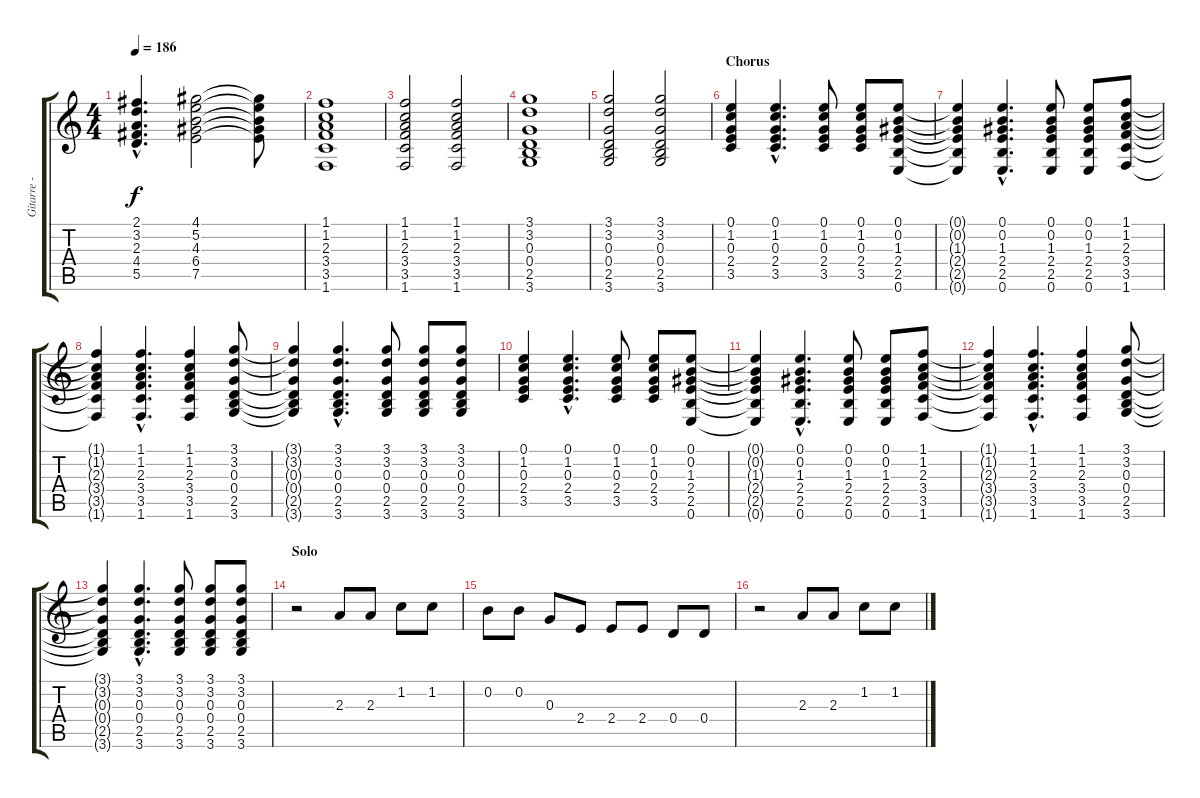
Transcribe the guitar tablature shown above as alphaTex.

\track ("Gitarre - Farin Urlaub" "Gitarre - ") {instrument electricguitarclean}
\staff {score tabs}
\tuning (E4 B3 G3 D3 A2 E2) {hide}
\ts (4 4)
\tempo 186
\clef g2
\ks c
(2.1{hac} 3.2{hac} 2.3{hac} 4.4{hac} 5.5{hac}).4{d dy f} (4.1 5.2 4.3 6.4 7.5).2 (4.1{t} 5.2{t} 4.3{t} 6.4{t} 7.5{t}).8 |
(1.1 1.2 2.3 3.4 3.5 1.6).1 |
(1.1 1.2 2.3 3.4 3.5 1.6).2 (1.1 1.2 2.3 3.4 3.5 1.6).2 |
(3.1 3.2 0.3 0.4 2.5 3.6).1 |
(3.1 3.2 0.3 0.4 2.5 3.6).2 (3.1 3.2 0.3 0.4 2.5 3.6).2 |
\section ("" "Chorus")
(0.1 1.2 0.3 2.4 3.5).4 (0.1{hac} 1.2{hac} 0.3{hac} 2.4{hac} 3.5{hac}).4{d} (0.1 1.2 0.3 2.4 3.5).8 (0.1 1.2 0.3 2.4 3.5).8 (0.1 0.2 1.3 2.4 2.5 0.6).8 |
(0.1{t} 0.2{t} 1.3{t} 2.4{t} 2.5{t} 0.6{t}).4 (0.1{hac} 0.2{hac} 1.3{hac} 2.4{hac} 2.5{hac} 0.6{hac}).4{d} (0.1 0.2 1.3 2.4 2.5 0.6).8 (0.1 0.2 1.3 2.4 2.5 0.6).8 (1.1 1.2 2.3 3.4 3.5 1.6).8 |
(1.1{t} 1.2{t} 2.3{t} 3.4{t} 3.5{t} 1.6{t}).4 (1.1{hac} 1.2{hac} 2.3{hac} 3.4{hac} 3.5{hac} 1.6{hac}).4{d} (1.1 1.2 2.3 3.4 3.5 1.6).4 (3.1 3.2 0.3 0.4 2.5 3.6).8 |
(3.1{t} 3.2{t} 0.3{t} 0.4{t} 2.5{t} 3.6{t}).4 (3.1{hac} 3.2{hac} 0.3{hac} 0.4{hac} 2.5{hac} 3.6{hac}).4{d} (3.1 3.2 0.3 0.4 2.5 3.6).8 (3.1 3.2 0.3 0.4 2.5 3.6).8 (3.1 3.2 0.3 0.4 2.5 3.6).8 |
(0.1 1.2 0.3 2.4 3.5).4 (0.1{hac} 1.2{hac} 0.3{hac} 2.4{hac} 3.5{hac}).4{d} (0.1 1.2 0.3 2.4 3.5).8 (0.1 1.2 0.3 2.4 3.5).8 (0.1 0.2 1.3 2.4 2.5 0.6).8 |
(0.1{t} 0.2{t} 1.3{t} 2.4{t} 2.5{t} 0.6{t}).4 (0.1{hac} 0.2{hac} 1.3{hac} 2.4{hac} 2.5{hac} 0.6{hac}).4{d} (0.1 0.2 1.3 2.4 2.5 0.6).8 (0.1 0.2 1.3 2.4 2.5 0.6).8 (1.1 1.2 2.3 3.4 3.5 1.6).8 |
(1.1{t} 1.2{t} 2.3{t} 3.4{t} 3.5{t} 1.6{t}).4 (1.1{hac} 1.2{hac} 2.3{hac} 3.4{hac} 3.5{hac} 1.6{hac}).4{d} (1.1 1.2 2.3 3.4 3.5 1.6).4 (3.1 3.2 0.3 0.4 2.5 3.6).8 |
(3.1{t} 3.2{t} 0.3{t} 0.4{t} 2.5{t} 3.6{t}).4 (3.1{hac} 3.2{hac} 0.3{hac} 0.4{hac} 2.5{hac} 3.6{hac}).4{d} (3.1 3.2 0.3 0.4 2.5 3.6).8 (3.1 3.2 0.3 0.4 2.5 3.6).8 (3.1 3.2 0.3 0.4 2.5 3.6).8 |
\section ("" "Solo")
r.2 2.3.8 2.3.8 1.2.8 1.2.8 |
0.2.8 0.2.8 0.3.8 2.4.8 2.4.8 2.4.8 0.4.8 0.4.8 |
r.2 2.3.8 2.3.8 1.2.8 1.2.8
